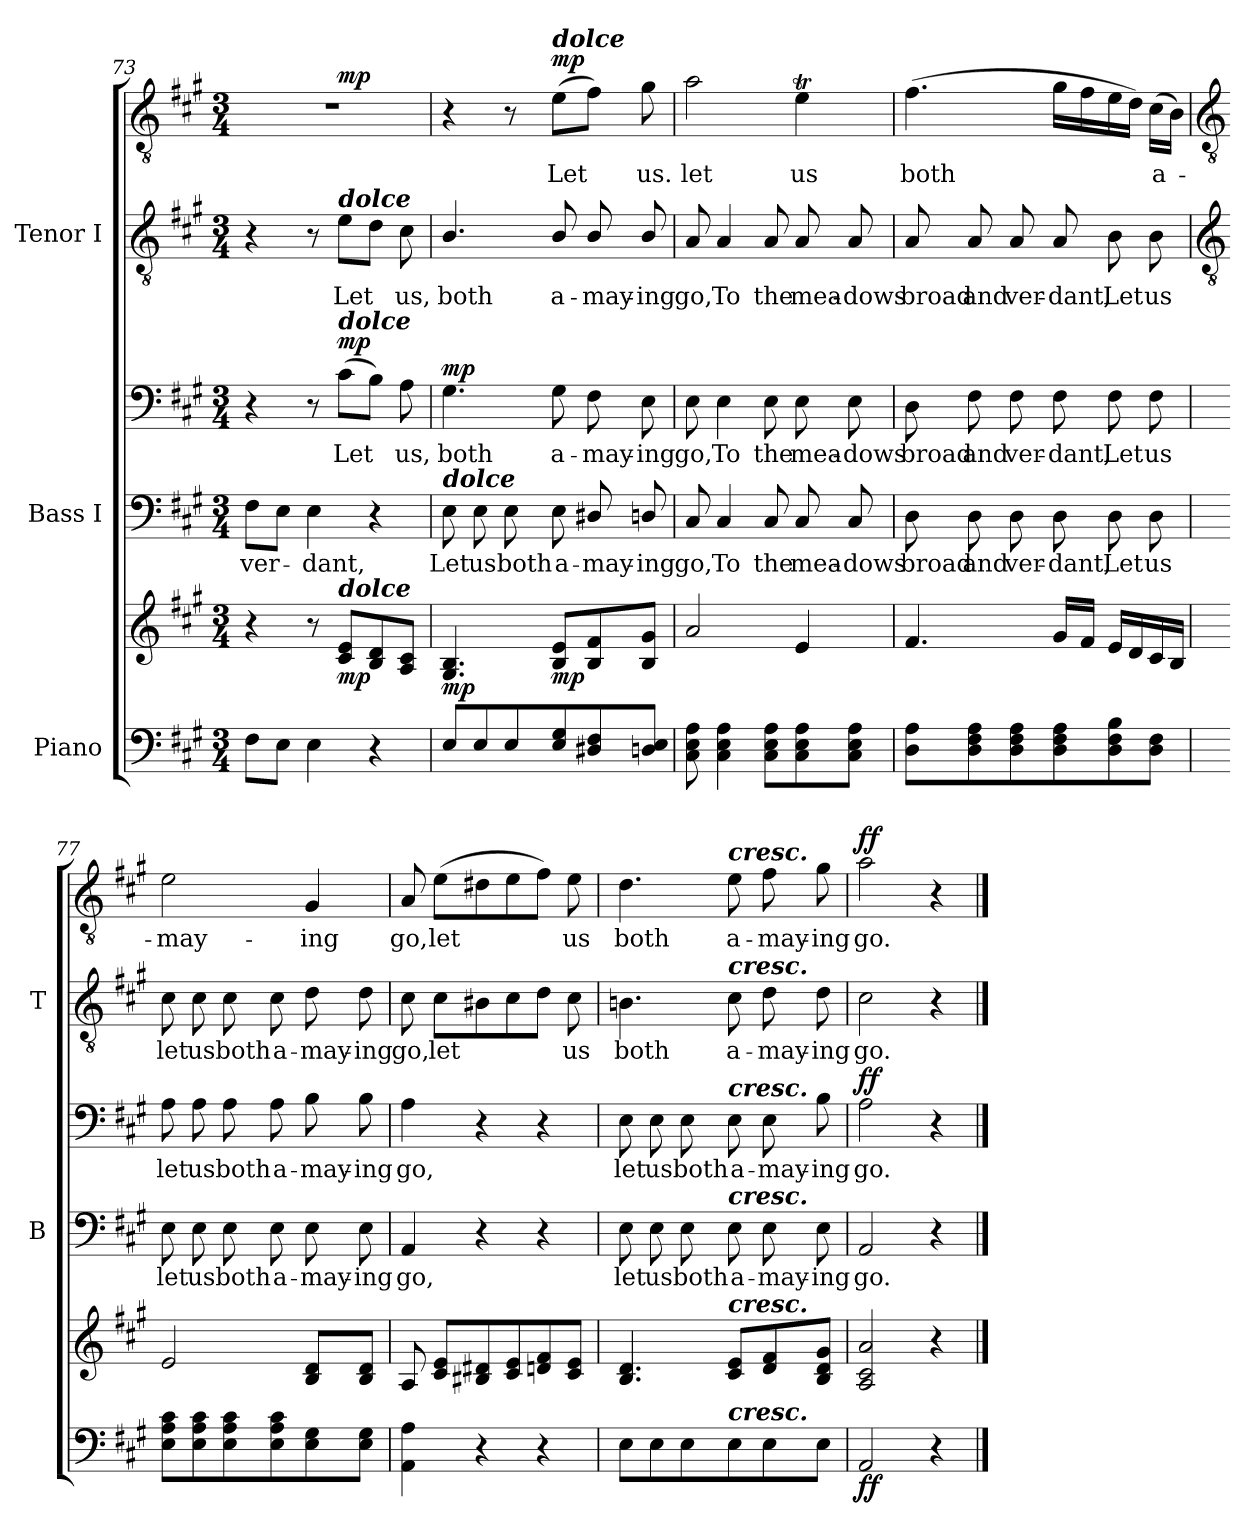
**kern	**kern	**dynam	**kern	**text	**kern	**text	**dynam	**kern	**text	**kern	**text	**dynam
*part3	*part3	*part3	*part2	*part2	*part2	*part2	*part2	*part1	*part1	*part1	*part1	*part1
*staff6	*staff5	*staff5/6	*staff4	*staff4	*staff3	*staff3	*staff3/4	*staff2	*staff2	*staff1	*staff1	*staff1/2
*I"Piano	*	*	*I"Bass I	*	*	*	*	*I"Tenor I	*	*	*	*
*	*	*	*I'B	*	*	*	*	*I'T	*	*	*	*
!!LO:LB:g=z
*clefF4	*clefG2	*	*clefF4	*	*clefF4	*	*	*clefGv2	*	*clefGv2	*	*
*k[f#c#g#]	*k[f#c#g#]	*	*k[f#c#g#]	*	*k[f#c#g#]	*	*	*k[f#c#g#]	*	*k[f#c#g#]	*	*
*A:	*A:	*	*A:	*	*A:	*	*	*A:	*	*A:	*	*
*M3/4	*M3/4	*	*M3/4	*	*M3/4	*	*	*M3/4	*	*M3/4	*	*
=73	=73	=73	=73	=73	=73	=73	=73	=73	=73	=73	=73	=73
!	!	!	!	!LO:LY:b	!	!	!	!	!	!LO:N:vis=1	!	!
8F#L	4r	.	8F#L	ver-	4r	.	.	4r	.	2.r	.	.
8EJ	.	.	8EJ	.	.	.	.	.	.	.	.	.
!	!	!	!	!LO:LY:b	!	!	!	!	!	!	!	!
4E	8r	.	4E	dant,	8r	.	.	8r	.	.	.	.
!	!	!	!	!	!	!	!	!LO:TX:a:Bi:t=dolce	!	!	!	!
!	!	!	!	!	!LO:TX:a:Bi:t=dolce	!	!	!	!	!	!	!
!	!LO:TX:a:Bi:t=dolce	!	!	!	!	!	!	!	!	!	!	!
!	!	!LO:DY:b	!	!	!	!LO:LY:b	!LO:DY:b	!	!LO:LY:b	!	!	!LO:DY:b=2
.	8c# 8eL	mp	.	.	(>8c#L	Let	mp	8eL	Let	.	.	mp
4r	8B 8d	.	4r	.	8BJ)	.	.	8dJ	.	.	.	.
!	!	!	!	!	!	!LO:LY:b	!	!	!LO:LY:b	!	!	!
.	8A 8c#J	.	.	.	8A	us,	.	8c#	us,	.	.	.
=74	=74	=74	=74	=74	=74	=74	=74	=74	=74	=74	=74	=74
!	!	!	!LO:TX:a:Bi:t=dolce	!	!	!	!	!	!	!	!	!
!	!	!LO:DY:a=2	!	!LO:LY:b	!	!LO:LY:b	!LO:DY:b=2	!	!LO:LY:b	!	!	!
8EL	4.G# 4.B	mp	8E	Let	4.G#\	both	mp	4.B/	both	4r	.	.
!	!	!	!	!LO:LY:b	!	!	!	!	!	!	!	!
8E	.	.	8E	us	.	.	.	.	.	.	.	.
!	!	!	!	!LO:LY:b	!	!	!	!	!	!	!	!
8E	.	.	8E	both	.	.	.	.	.	8r	.	.
!	!	!	!	!	!	!	!	!	!	!LO:TX:a:Bi:t=dolce	!	!
!	!	!LO:DY:b	!	!LO:LY:b	!	!LO:LY:b	!	!	!LO:LY:b	!	!LO:LY:b	!LO:DY:b
8E 8G#	8B 8eL	mp	8E	a-	8G#\	a-	.	8B/	a-	(>8eL	Let	mp
!	!	!	!	!LO:LY:b	!	!LO:LY:b	!	!	!LO:LY:b	!	!	!
8D#X/ 8F#/	8B 8f#	.	8D#X/	-may-	8F#\	-may-	.	8B/	-may-	8f#J)	.	.
!	!	!	!	!LO:LY:b	!	!LO:LY:b	!	!	!LO:LY:b	!	!LO:LY:b	!
8Dn 8EJ	8B 8g#J	.	8Dn/	-ing	8E\	-ing	.	8B/	-ing	8g#	us.	.
=75	=75	=75	=75	=75	=75	=75	=75	=75	=75	=75	=75	=75
!	!	!	!	!LO:LY:b	!	!LO:LY:b	!	!	!LO:LY:b	!	!LO:LY:b	!
8C# 8E 8A	2a	.	8C#	go,	8E	go,	.	8A	go,	2a	let	.
!	!	!	!	!LO:LY:b	!	!LO:LY:b	!	!	!LO:LY:b	!	!	!
4C# 4E 4A	.	.	4C#	To	4E	To	.	4A	To	.	.	.
!	!	!	!	!LO:LY:b	!	!LO:LY:b	!	!	!LO:LY:b	!	!	!
8C# 8E 8AL	.	.	8C#	the	8E	the	.	8A	the	.	.	.
!	!	!	!	!LO:LY:b	!	!LO:LY:b	!	!	!LO:LY:b	!	!LO:LY:b	!
8C# 8E 8A	4e	.	8C#	mea-	8E	mea-	.	8A	mea-	4eT	us	.
!	!	!	!	!LO:LY:b	!	!LO:LY:b	!	!	!LO:LY:b	!	!	!
8C# 8E 8AJ	.	.	8C#	-dows	8E	-dows	.	8A	-dows	.	.	.
=76	=76	=76	=76	=76	=76	=76	=76	=76	=76	=76	=76	=76
!	!	!	!	!LO:LY:b	!	!LO:LY:b	!	!	!LO:LY:b	!	!LO:LY:b	!
8D 8AL	4.f#	.	8D	broad	8D	broad	.	8A	broad	(>4.f#	both	.
!	!	!	!	!LO:LY:b	!	!LO:LY:b	!	!	!LO:LY:b	!	!	!
8D 8F# 8A	.	.	8D	and	8F#	and	.	8A	and	.	.	.
!	!	!	!	!LO:LY:b	!	!LO:LY:b	!	!	!LO:LY:b	!	!	!
8D 8F# 8A	.	.	8D	ver-	8F#	ver-	.	8A	ver-	.	.	.
!	!	!	!	!LO:LY:b	!	!LO:LY:b	!	!	!LO:LY:b	!	!	!
8D 8F# 8A	16g#LL	.	8D	-dant,	8F#	-dant,	.	8A	-dant,	16g#LL	.	.
.	16f#JJ	.	.	.	.	.	.	.	.	16f#	.	.
!	!	!	!	!LO:LY:b	!	!LO:LY:b	!	!	!LO:LY:b	!	!	!
8D 8F# 8B	16eLL	.	8D	Let	8F#	Let	.	8B	Let	16e	.	.
.	16d	.	.	.	.	.	.	.	.	16dJJ)	.	.
!	!	!	!	!LO:LY:b	!	!LO:LY:b	!	!	!LO:LY:b	!	!LO:LY:b	!
8D 8F#J	16c#	.	8D	us	8F#	us	.	8B	us	(>16c#LL	a-	.
.	16BJJ	.	.	.	.	.	.	.	.	16BJJ)	.	.
!!LO:LB:g=z
=77	=77	=77	=77	=77	=77	=77	=77	=77	=77	=77	=77	=77
*	*	*	*	*	*	*	*	*clefGv2	*	*clefGv2	*	*
!	!	!	!	!LO:LY:b	!	!LO:LY:b	!	!	!LO:LY:b	!	!LO:LY:b	!
8E 8A 8c#L	2e	.	8E	let	8A	let	.	8c#	let	2e	may-	.
!	!	!	!	!LO:LY:b	!	!LO:LY:b	!	!	!LO:LY:b	!	!	!
8E 8A 8c#	.	.	8E	us	8A	us	.	8c#	us	.	.	.
!	!	!	!	!LO:LY:b	!	!LO:LY:b	!	!	!LO:LY:b	!	!	!
8E 8A 8c#	.	.	8E	both	8A	both	.	8c#	both	.	.	.
!	!	!	!	!LO:LY:b	!	!LO:LY:b	!	!	!LO:LY:b	!	!	!
8E 8A 8c#	.	.	8E	a-	8A	a-	.	8c#	a-	.	.	.
!	!	!	!	!LO:LY:b	!	!LO:LY:b	!	!	!LO:LY:b	!	!LO:LY:b	!
8E 8G#	8B 8dL	.	8E	-may-	8B	-may-	.	8d	-may-	4G#	-ing	.
!	!	!	!	!LO:LY:b	!	!LO:LY:b	!	!	!LO:LY:b	!	!	!
8E 8G#J	8B 8dJ	.	8E	-ing	8B	-ing	.	8d	-ing	.	.	.
=78	=78	=78	=78	=78	=78	=78	=78	=78	=78	=78	=78	=78
!	!	!	!	!LO:LY:b	!	!LO:LY:b	!	!	!LO:LY:b	!	!LO:LY:b	!
4AA 4A	8A	.	4AA	go,	4A	go,	.	8c#	go,	8A	go,	.
!	!	!	!	!	!	!	!	!	!LO:LY:b	!	!LO:LY:b	!
.	8c# 8eL	.	.	.	.	.	.	8c#L	let	(>8eL	let	.
4r	8B#X 8d#X	.	4r	.	4r	.	.	8B#X	.	8d#X	.	.
.	8c# 8e	.	.	.	.	.	.	8c#	.	8e	.	.
4r	8dn 8f#	.	4r	.	4r	.	.	8dJ	.	8f#J)	.	.
!	!	!	!	!	!	!	!	!	!LO:LY:b	!	!LO:LY:b	!
.	8c# 8eJ	.	.	.	.	.	.	8c#	us	8e	us	.
=79	=79	=79	=79	=79	=79	=79	=79	=79	=79	=79	=79	=79
!	!	!	!	!LO:LY:b	!	!LO:LY:b	!	!	!LO:LY:b	!	!LO:LY:b	!
8EL	4.B 4.d	.	8E	let	8E	let	.	4.Bn	both	4.d	both	.
!	!	!	!	!LO:LY:b	!	!LO:LY:b	!	!	!	!	!	!
8E	.	.	8E	us	8E	us	.	.	.	.	.	.
!	!	!	!	!LO:LY:b	!	!LO:LY:b	!	!	!	!	!	!
8E	.	.	8E	both	8E	both	.	.	.	.	.	.
!	!	!	!	!	!	!	!	!	!	!LO:TX:a:Bi:t=cresc.	!	!
!	!	!	!	!	!	!	!	!LO:TX:a:Bi:t=cresc.	!	!	!	!
!	!	!	!	!	!LO:TX:a:Bi:t=cresc.	!	!	!	!	!	!	!
!	!	!	!LO:TX:a:Bi:t=cresc.	!	!	!	!	!	!	!	!	!
!	!LO:TX:a:Bi:t=cresc.	!	!	!	!	!	!	!	!	!	!	!
!LO:TX:a:Bi:t=cresc.	!	!	!	!	!	!	!	!	!	!	!	!
!	!	!	!	!LO:LY:b	!	!LO:LY:b	!	!	!LO:LY:b	!	!LO:LY:b	!
8E	8c# 8eL	.	8E	a-	8E	a-	.	8c#	a-	8e	a-	.
!	!	!	!	!LO:LY:b	!	!LO:LY:b	!	!	!LO:LY:b	!	!LO:LY:b	!
8E	8d 8f#	.	8E	-may-	8E	-may-	.	8d	-may-	8f#	-may-	.
!	!	!	!	!LO:LY:b	!	!LO:LY:b	!	!	!LO:LY:b	!	!LO:LY:b	!
8EJ	8B 8d 8g#J	.	8E	-ing	8B	-ing	.	8d	-ing	8g#	-ing	.
=80	=80	=80	=80	=80	=80	=80	=80	=80	=80	=80	=80	=80
!	!	!LO:DY:b=2	!	!LO:LY:b	!	!LO:LY:b	!	!	!LO:LY:b	!	!LO:LY:b	!
!	!	!LO:DY:n=1:b	!	!	!	!	!LO:DY:b=2	!	!	!	!	!
!	!	!	!	!	!	!	!LO:DY:n=1:b	!	!	!	!	!LO:DY:b=2
!	!	!	!	!	!	!	!	!	!	!	!	!LO:DY:n=1:b
2AA	2A 2c# 2a	f f	2AA	go.	2A	go.	f f	2c#	go.	2a	go.	f f
4r	4r	.	4r	.	4r	.	.	4r	.	4r	.	.
==	==	==	==	==	==	==	==	==	==	==	==	==
*-	*-	*-	*-	*-	*-	*-	*-	*-	*-	*-	*-	*-
